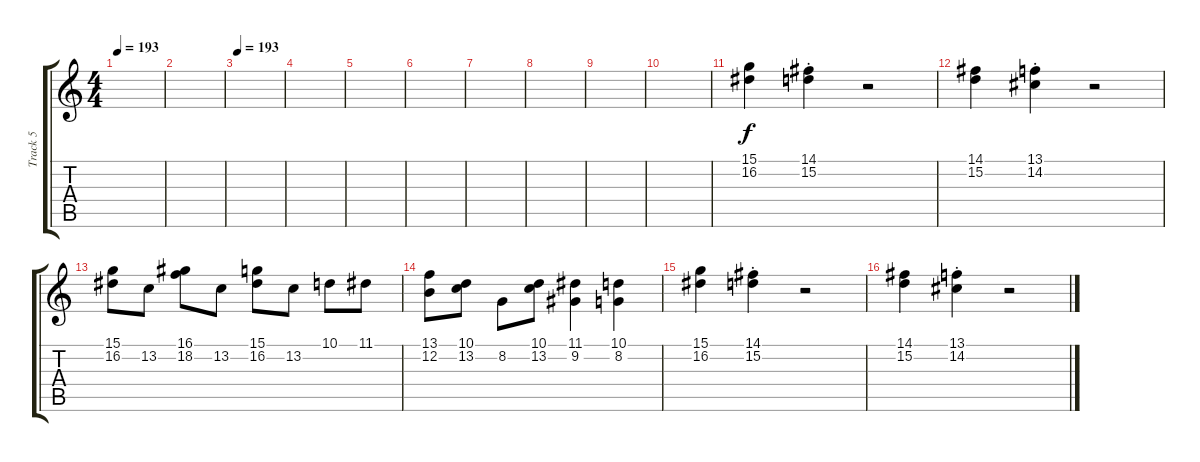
\track ("Track 5" "Track 5") {instrument rockorgan}
\staff {score tabs}
\tuning (E4 B3 G3 D3 A2 E2) {hide}
\ts (4 4)
\tempo 193
\clef g2
\ks c
|
|
\tempo 193
|
|
|
|
|
|
|
|
(15.1 16.2).4 (14.1{st} 15.2{st}).4 r.2 |
(14.1 15.2).4 (13.1{st} 14.2{st}).4 r.2 |
(15.1 16.2).8 13.2.8 (16.1 18.2).8 13.2.8 (15.1 16.2).8 13.2.8 10.1.8 11.1.8 |
(13.1 12.2).8 (10.1 13.2).8 8.2.8 (10.1 13.2).8 (11.1 9.2).4 (10.1 8.2).4 |
(15.1 16.2).4 (14.1{st} 15.2{st}).4 r.2 |
(14.1 15.2).4 (13.1{st} 14.2{st}).4 r.2
